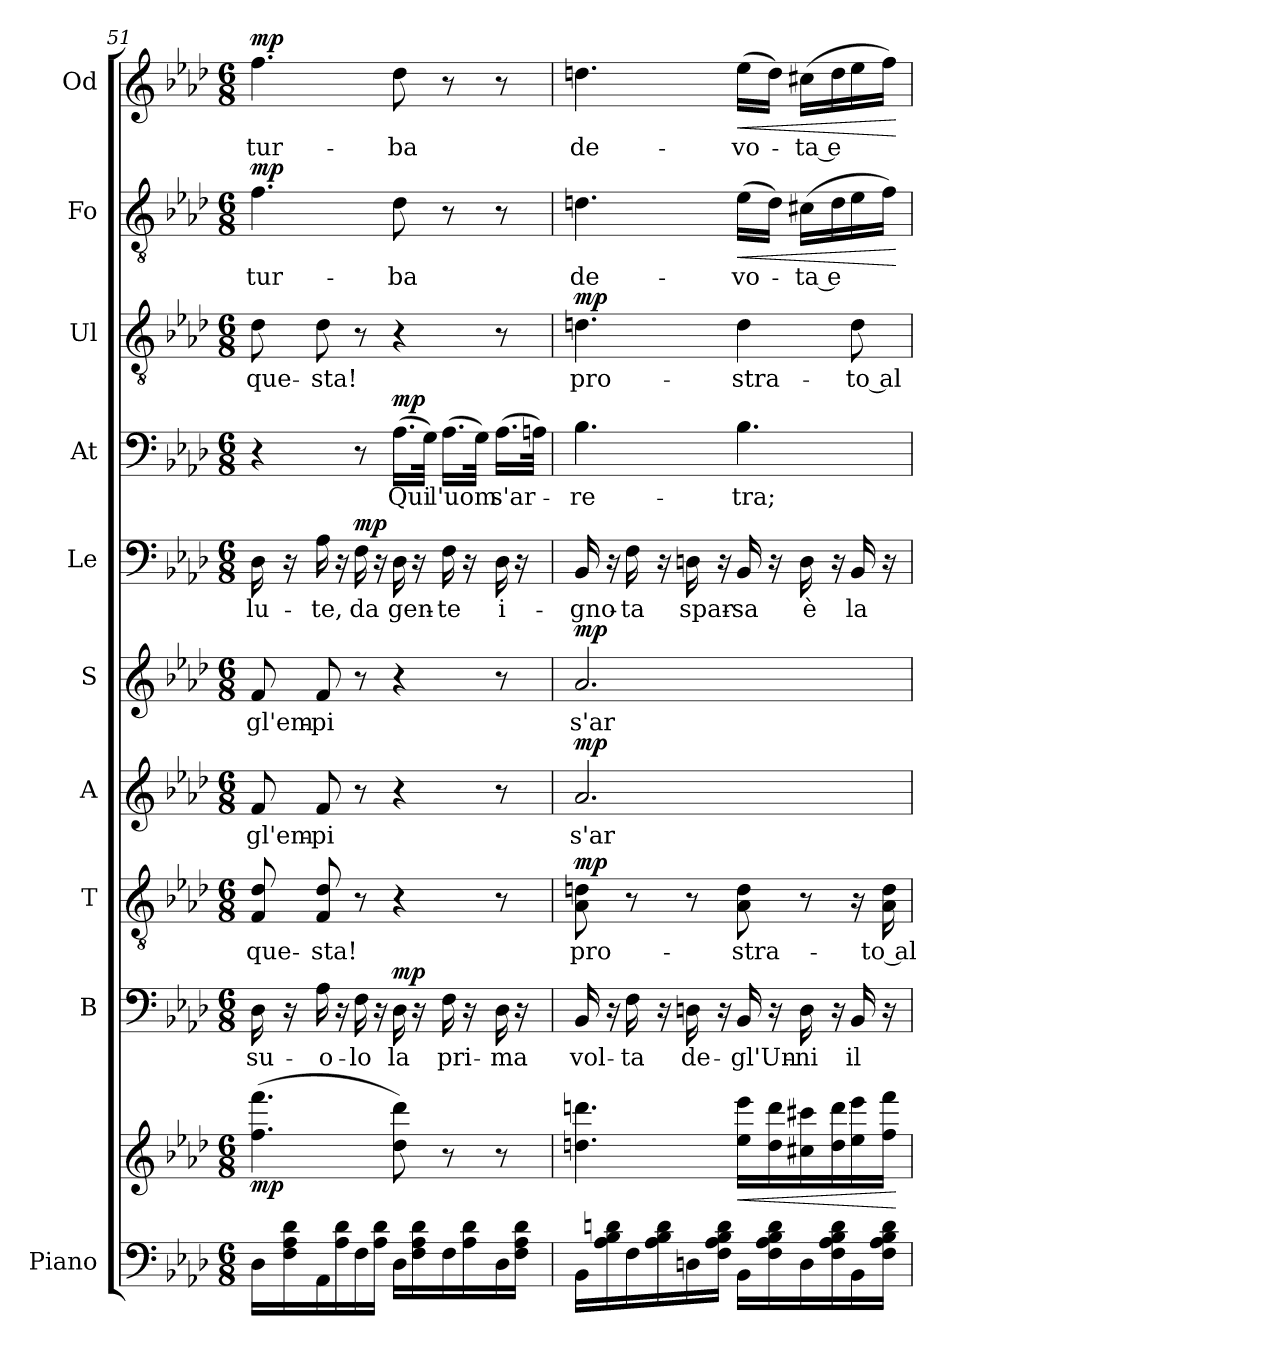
**kern	**kern	**dynam	**kern	**text	**dynam	**kern	**text	**dynam	**kern	**text	**dynam	**kern	**text	**dynam	**kern	**text	**dynam	**kern	**text	**dynam	**kern	**text	**dynam	**kern	**text	**dynam	**kern	**text	**dynam
*part10	*part10	*part10	*part9	*part9	*part9	*part8	*part8	*part8	*part7	*part7	*part7	*part6	*part6	*part6	*part5	*part5	*part5	*part4	*part4	*part4	*part3	*part3	*part3	*part2	*part2	*part2	*part1	*part1	*part1
*staff11	*staff10	*staff10/11	*staff9	*staff9	*staff9	*staff8	*staff8	*staff8	*staff7	*staff7	*staff7	*staff6	*staff6	*staff6	*staff5	*staff5	*staff5	*staff4	*staff4	*staff4	*staff3	*staff3	*staff3	*staff2	*staff2	*staff2	*staff1	*staff1	*staff1
*I"Piano	*	*	*I"B	*	*	*I"T	*	*	*I"A	*	*	*I"S	*	*	*I"Le	*	*	*I"At	*	*	*I"Ul	*	*	*I"Fo	*	*	*I"Od	*	*
*I'Pno	*	*	*I'B	*	*	*I'T	*	*	*I'A	*	*	*I'S	*	*	*I'Le	*	*	*I'At	*	*	*I'Ul	*	*	*I'Fo	*	*	*I'Od	*	*
*clefF4	*clefG2	*	*clefF4	*	*	*clefGv2	*	*	*clefG2	*	*	*clefG2	*	*	*clefF4	*	*	*clefF4	*	*	*clefGv2	*	*	*clefGv2	*	*	*clefG2	*	*
*k[b-e-a-d-]	*k[b-e-a-d-]	*	*k[b-e-a-d-]	*	*	*k[b-e-a-d-]	*	*	*k[b-e-a-d-]	*	*	*k[b-e-a-d-]	*	*	*k[b-e-a-d-]	*	*	*k[b-e-a-d-]	*	*	*k[b-e-a-d-]	*	*	*k[b-e-a-d-]	*	*	*k[b-e-a-d-]	*	*
*M6/8	*M6/8	*	*M6/8	*	*	*M6/8	*	*	*M6/8	*	*	*M6/8	*	*	*M6/8	*	*	*M6/8	*	*	*M6/8	*	*	*M6/8	*	*	*M6/8	*	*
=51	=51	=51	=51	=51	=51	=51	=51	=51	=51	=51	=51	=51	=51	=51	=51	=51	=51	=51	=51	=51	=51	=51	=51	=51	=51	=51	=51	=51	=51
!	!	!LO:DY:b	!	!LO:LY:b	!	!	!LO:LY:b	!	!	!LO:LY:b	!	!	!LO:LY:b	!	!	!LO:LY:b	!	!	!	!	!	!LO:LY:b	!	!	!LO:LY:b	!LO:DY:a	!	!LO:LY:b	!LO:DY:a
16D-\LL	(>4.ff\ 4.fff\	mp	16D-\	su-	.	8F!/ 8d-/	que-	.	8f/	-gl'em-	.	8f/	-gl'em-	.	16D-\	-lu-	.	4r	.	.	8d-\	que-	.	4.f\	tur-	mp	4.ff\	tur-	mp
16F\ 16A-\ 16d-\	.	.	16r	.	.	.	.	.	.	.	.	.	.	.	16r	.	.	.	.	.	.	.	.	.	.	.	.	.	.
!	!	!	!	!LO:LY:b	!	!	!LO:LY:b	!	!	!LO:LY:b	!	!	!LO:LY:b	!	!	!LO:LY:b	!	!	!	!	!	!LO:LY:b	!	!	!	!	!	!	!
16AA-\	.	.	16A-\	-o-	.	8F!/ 8d-/	-sta!	.	8f/	-pi	.	8f/	-pi	.	16A-\	-te,	.	.	.	.	8d-\	-sta!	.	.	.	.	.	.	.
16A-\ 16d-\	.	.	16r	.	.	.	.	.	.	.	.	.	.	.	16r	.	.	.	.	.	.	.	.	.	.	.	.	.	.
!	!	!	!	!LO:LY:b	!	!	!	!	!	!	!	!	!	!	!	!LO:LY:b	!LO:DY:a	!	!	!	!	!	!	!	!	!	!	!	!
16F\	.	.	16F\	-lo	.	8r	.	.	8r	.	.	8r	.	.	16F\	da	mp	8r	.	.	8r	.	.	.	.	.	.	.	.
16A-\ 16d-\JJ	.	.	16r	.	.	.	.	.	.	.	.	.	.	.	16r	.	.	.	.	.	.	.	.	.	.	.	.	.	.
!	!	!	!	!LO:LY:b	!LO:DY:a	!	!	!	!	!	!	!	!	!	!	!LO:LY:b	!	!	!LO:LY:b	!LO:DY:a	!	!	!	!	!LO:LY:b	!	!	!LO:LY:b	!
16D-\LL	8dd-\ 8ddd-\)	.	16D-\	la	mp	4r	.	.	4r	.	.	4r	.	.	16D-\	gen-	.	(>16.A-\LL	Qui	mp	4r	.	.	8d-\	-ba	.	8dd-\	-ba	.
16F\ 16A-\ 16d-\	.	.	16r	.	.	.	.	.	.	.	.	.	.	.	16r	.	.	.	.	.	.	.	.	.	.	.	.	.	.
.	.	.	.	.	.	.	.	.	.	.	.	.	.	.	.	.	.	32G\JJk)	.	.	.	.	.	.	.	.	.	.	.
!	!	!	!	!LO:LY:b	!	!	!	!	!	!	!	!	!	!	!	!LO:LY:b	!	!	!LO:LY:b	!	!	!	!	!	!	!	!	!	!
16F\	8r	.	16F\	pri-	.	.	.	.	.	.	.	.	.	.	16F\	-te	.	(>16.A-\LL	l'uom	.	.	.	.	8r	.	.	8r	.	.
16A-\ 16d-\	.	.	16r	.	.	.	.	.	.	.	.	.	.	.	16r	.	.	.	.	.	.	.	.	.	.	.	.	.	.
.	.	.	.	.	.	.	.	.	.	.	.	.	.	.	.	.	.	32G\JJk)	.	.	.	.	.	.	.	.	.	.	.
!	!	!	!	!LO:LY:b	!	!	!	!	!	!	!	!	!	!	!	!LO:LY:b	!	!	!LO:LY:b	!	!	!	!	!	!	!	!	!	!
16D-\	8r	.	16D-\	-ma	.	8r	.	.	8r	.	.	8r	.	.	16D-\	i-	.	(>16.A-\LL	s'ar-	.	8r	.	.	8r	.	.	8r	.	.
16F\ 16A-\ 16d-\JJ	.	.	16r	.	.	.	.	.	.	.	.	.	.	.	16r	.	.	.	.	.	.	.	.	.	.	.	.	.	.
.	.	.	.	.	.	.	.	.	.	.	.	.	.	.	.	.	.	32An\JJk)	.	.	.	.	.	.	.	.	.	.	.
!!LO:PB:g=z
=52	=52	=52	=52	=52	=52	=52	=52	=52	=52	=52	=52	=52	=52	=52	=52	=52	=52	=52	=52	=52	=52	=52	=52	=52	=52	=52	=52	=52	=52
!	!	!	!	!LO:LY:b	!	!	!LO:LY:b	!LO:DY:a	!	!LO:LY:b	!LO:DY:a	!	!LO:LY:b	!LO:DY:a	!	!LO:LY:b	!	!	!LO:LY:b	!	!	!LO:LY:b	!LO:DY:a	!	!LO:LY:b	!	!	!LO:LY:b	!
16BB-\LL	4.ddn\ 4.dddn\	.	16BB-/	vol-	.	8A-!\ 8dn\	pro-	mp	2.a-/	s'ar-	mp	2.a-/	s'ar-	mp	16BB-/	-gno-	.	4.B-\	-re-	.	4.dn\	pro-	mp	4.dn\	de-	.	4.ddn\	de-	.
16A-\ 16B-\ 16dn\	.	.	16r	.	.	.	.	.	.	.	.	.	.	.	16r	.	.	.	.	.	.	.	.	.	.	.	.	.	.
!	!	!	!	!LO:LY:b	!	!	!	!	!	!	!	!	!	!	!	!LO:LY:b	!	!	!	!	!	!	!	!	!	!	!	!	!
16F\	.	.	16F\	-ta	.	8r	.	.	.	.	.	.	.	.	16F\	-ta	.	.	.	.	.	.	.	.	.	.	.	.	.
16A-\ 16B-\ 16d\	.	.	16r	.	.	.	.	.	.	.	.	.	.	.	16r	.	.	.	.	.	.	.	.	.	.	.	.	.	.
!	!	!	!	!LO:LY:b	!	!	!	!	!	!	!	!	!	!	!	!LO:LY:b	!	!	!	!	!	!	!	!	!	!	!	!	!
16Dn\	.	.	16Dn\	de-	.	8r	.	.	.	.	.	.	.	.	16Dn\	spar-	.	.	.	.	.	.	.	.	.	.	.	.	.
16F\ 16A-\ 16B-\ 16d\JJ	.	.	16r	.	.	.	.	.	.	.	.	.	.	.	16r	.	.	.	.	.	.	.	.	.	.	.	.	.	.
!	!	!LO:HP:b	!	!LO:LY:b	!	!	!LO:LY:b	!	!	!	!	!	!	!	!	!LO:LY:b	!	!	!LO:LY:b	!	!	!LO:LY:b	!	!	!LO:LY:b	!LO:HP:b	!	!LO:LY:b	!LO:HP:b
16BB-\LL	16ee-\ 16eee-\LL	<	16BB-/	-gl'Un-	.	8A-!\ 8d\	-stra-	.	.	.	.	.	.	.	16BB-/	-sa	.	4.B-\	-tra;	.	4d\	-stra-	.	(>16e-\LL	-vo-	<	(>16ee-\LL	-vo-	<
16F\ 16A-\ 16B-\ 16d\	16dd\ 16ddd\	.	16r	.	.	.	.	.	.	.	.	.	.	.	16r	.	.	.	.	.	.	.	.	16d\JJ)	.	.	16dd\JJ)	.	.
!	!	!	!	!LO:LY:b	!	!	!	!	!	!	!	!	!	!	!	!LO:LY:b	!	!	!	!	!	!	!	!	!LO:LY:b	!	!	!LO:LY:b	!
16D\	16cc#X\ 16ccc#X\	.	16D\	-ni	.	8r	.	.	.	.	.	.	.	.	16D\	è	.	.	.	.	.	.	.	(>16c#X\LL	-ta e	.	(>16cc#X\LL	-ta e	.
16F\ 16A-\ 16B-\ 16d\	16dd\ 16ddd\	.	16r	.	.	.	.	.	.	.	.	.	.	.	16r	.	.	.	.	.	.	.	.	16d\	.	.	16dd\	.	.
!	!	!	!	!LO:LY:b	!	!	!	!	!	!	!	!	!	!	!	!LO:LY:b	!	!	!	!	!	!LO:LY:b	!	!	!	!	!	!	!
16BB-\	16ee-\ 16eee-\	.	16BB-/	il	.	16r	.	.	.	.	.	.	.	.	16BB-/	la	.	.	.	.	8d\	-to al	.	16e-\	.	.	16ee-\	.	.
!	!	!	!	!	!	!	!LO:LY:b	!	!	!	!	!	!	!	!	!	!	!	!	!	!	!	!	!	!	!	!	!	!
16F\ 16A-\ 16B-\ 16d\JJ	16ff\ 16fff\JJ	.	16r	.	.	16A-!\ 16d\	-to al	.	.	.	.	.	.	.	16r	.	.	.	.	.	.	.	.	16f\JJ)	.	.	16ff\JJ)	.	.
.	.	[	.	.	.	.	.	.	.	.	.	.	.	.	.	.	.	.	.	.	.	.	.	.	.	[	.	.	[
=	=	=	=	=	=	=	=	=	=	=	=	=	=	=	=	=	=	=	=	=	=	=	=	=	=	=	=	=	=
*-	*-	*-	*-	*-	*-	*-	*-	*-	*-	*-	*-	*-	*-	*-	*-	*-	*-	*-	*-	*-	*-	*-	*-	*-	*-	*-	*-	*-	*-
